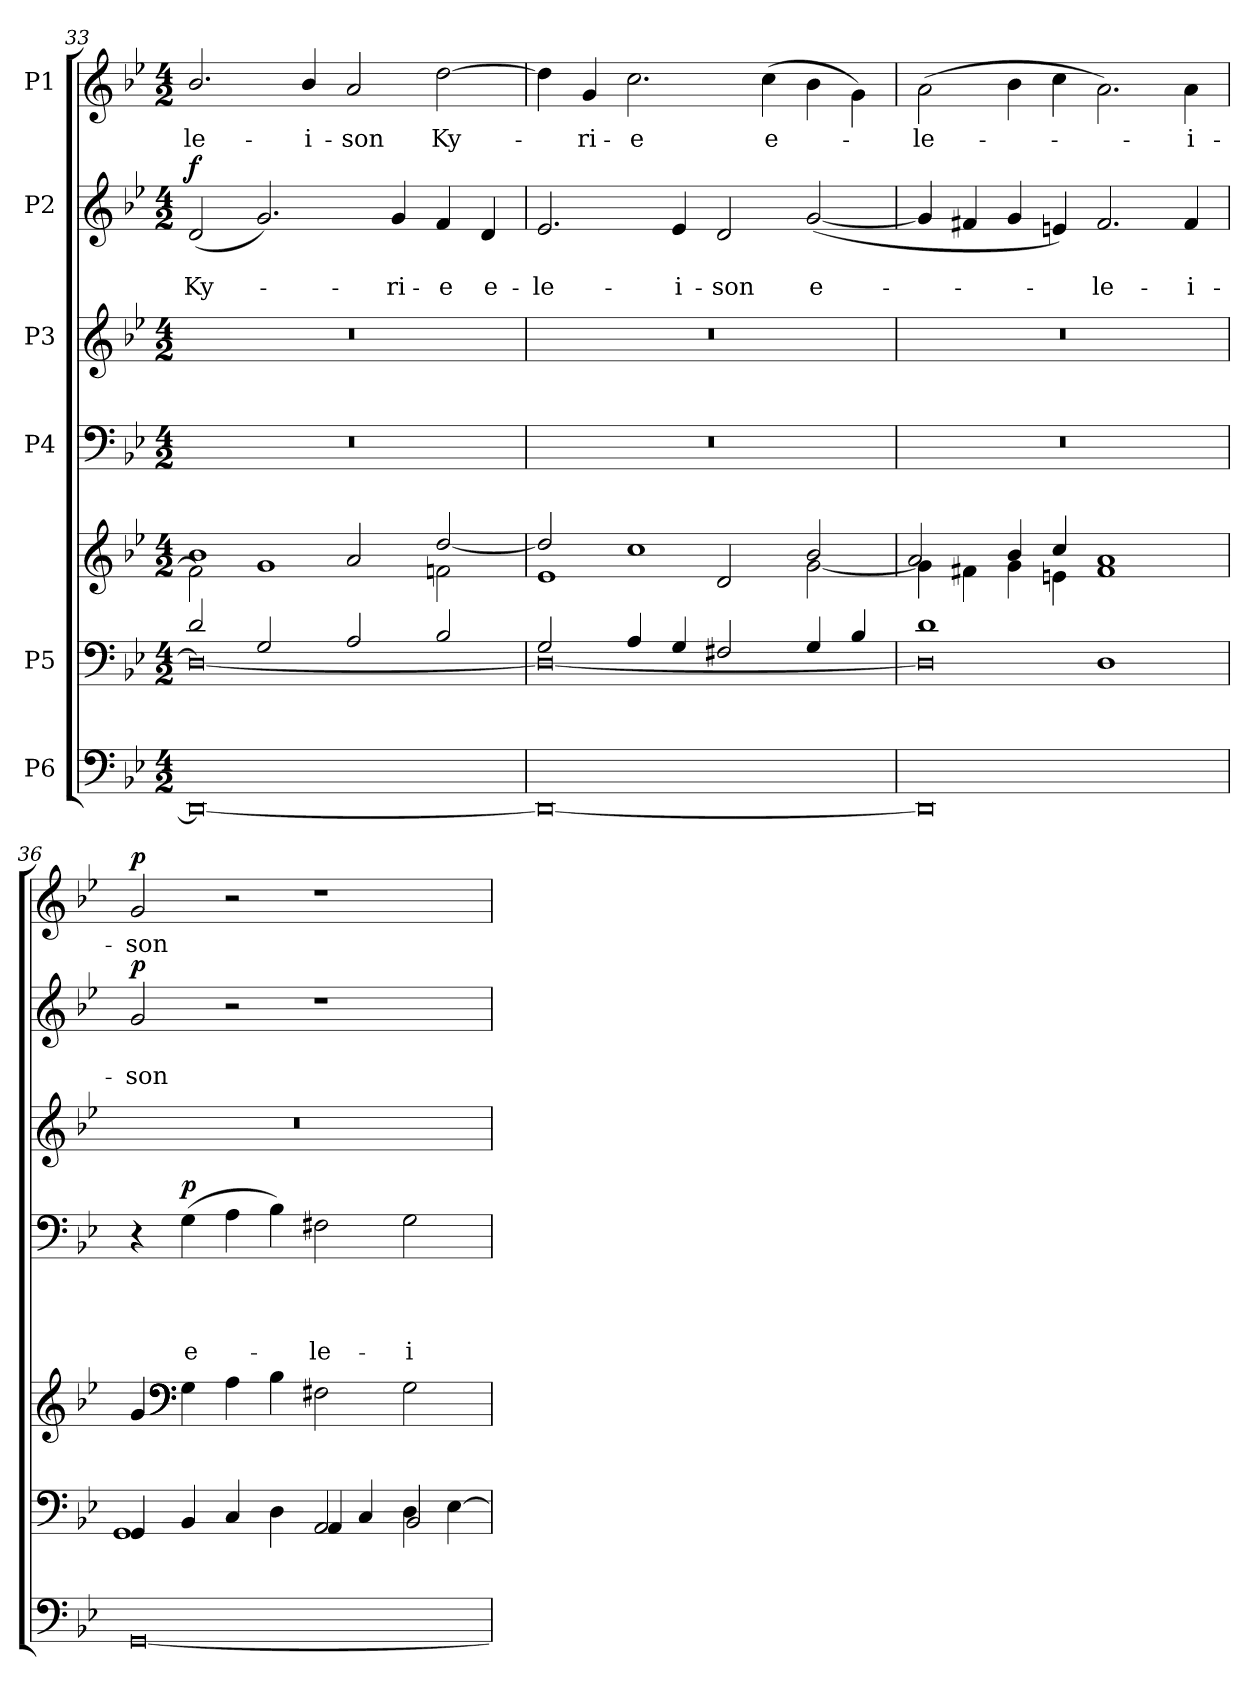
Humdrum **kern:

**kern	**kern	**kern	**kern	**text	**text	**text	**text	**dynam	**kern	**kern	**text	**text	**dynam	**kern	**text	**dynam
*part6	*part5	*part5	*part4	*part4	*part4	*part4	*part4	*part4	*part3	*part2	*part2	*part2	*part2	*part1	*part1	*part1
*staff7	*staff6	*staff5	*staff4	*staff4	*staff4	*staff4	*staff4	*staff4	*staff3	*staff2	*staff2	*staff2	*staff2	*staff1	*staff1	*staff1
*I"P6	*I"P5	*	*I"P4	*	*	*	*	*	*I"P3	*I"P2	*	*	*	*I"P1	*	*
*clefF4	*clefF4	*clefG2	*clefF4	*	*	*	*	*	*clefG2	*clefG2	*	*	*	*clefG2	*	*
*	*	*	*	*	*	*	*	*	*ITrd7c12	*	*	*	*	*	*	*
*k[b-e-]	*k[b-e-]	*k[b-e-]	*k[b-e-]	*	*	*	*	*	*k[b-e-]	*k[b-e-]	*	*	*	*k[b-e-]	*	*
*B-:	*B-:	*B-:	*B-:	*	*	*	*	*	*B-:	*B-:	*	*	*	*B-:	*	*
*M4/2	*M4/2	*M4/2	*M4/2	*	*	*	*	*	*M4/2	*M4/2	*	*	*	*M4/2	*	*
=33	=33	=33	=33	=33	=33	=33	=33	=33	=33	=33	=33	=33	=33	=33	=33	=33
*	*^	*^	*	*	*	*	*	*	*	*	*	*	*	*	*	*
*	*	*	*	*^	*	*	*	*	*	*	*	*	*	*	*	*	*	*
!	!	!	!	!	!	!LO:N:vis=1	!	!	!	!	!	!LO:N:vis=1	!	!	!LO:LY:b	!LO:DY:a	!	!LO:LY:b	!
0DD_	2d/	0D_	0ryy	1b-	2f#\]	0r	.	.	.	.	.	0r	(<2d/	.	Ky-	f	2.b-/	-le-	.
.	2G/	.	.	.	1g	.	.	.	.	.	.	.	2.g/)	.	.	.	.	.	.
!	!	!	!	!	!	!	!	!	!	!	!	!	!	!	!	!	!	!LO:LY:b	!
.	.	.	.	.	.	.	.	.	.	.	.	.	.	.	.	.	4b-/	-i-	.
!	!	!	!	!	!	!	!	!	!	!	!	!	!	!	!	!	!	!LO:LY:b	!
.	2A/	.	.	2a/	.	.	.	.	.	.	.	.	.	.	.	.	2a/	-son	.
!	!	!	!	!	!	!	!	!	!	!	!	!	!	!	!LO:LY:b	!	!	!	!
.	.	.	.	.	.	.	.	.	.	.	.	.	4g/	.	-ri-	.	.	.	.
!	!	!	!	!	!	!	!	!	!	!	!	!	!	!	!LO:LY:b	!	!	!LO:LY:b	!
.	2B-/	.	.	[>2dd/	2fni\	.	.	.	.	.	.	.	4f/	.	-e	.	[>2dd\	Ky-	.
!	!	!	!	!	!	!	!	!	!	!	!	!	!	!	!LO:LY:b	!	!	!	!
.	.	.	.	.	.	.	.	.	.	.	.	.	4d/	.	e-	.	.	.	.
=34	=34	=34	=34	=34	=34	=34	=34	=34	=34	=34	=34	=34	=34	=34	=34	=34	=34	=34	=34
!	!	!	!	!	!	!LO:N:vis=1	!	!	!	!	!	!LO:N:vis=1	!	!	!LO:LY:b	!	!	!	!
0DD_	2G/	0D_	0ryy	2dd/]	1e-	0r	.	.	.	.	.	0r	2.e-/	.	-le-	.	4dd\]	.	.
!	!	!	!	!	!	!	!	!	!	!	!	!	!	!	!	!	!	!LO:LY:b	!
.	.	.	.	.	.	.	.	.	.	.	.	.	.	.	.	.	4g/	-ri-	.
!	!	!	!	!	!	!	!	!	!	!	!	!	!	!	!	!	!	!LO:LY:b	!
.	4A/	.	.	1cc	.	.	.	.	.	.	.	.	.	.	.	.	2.cc\	-e	.
!	!	!	!	!	!	!	!	!	!	!	!	!	!	!	!LO:LY:b	!	!	!	!
.	4G/	.	.	.	.	.	.	.	.	.	.	.	4e-/	.	-i-	.	.	.	.
!	!	!	!	!	!	!	!	!	!	!	!	!	!	!	!LO:LY:b	!	!	!	!
.	2F#X/	.	.	.	2d/	.	.	.	.	.	.	.	2d/	.	-son	.	.	.	.
!	!	!	!	!	!	!	!	!	!	!	!	!	!	!	!	!	!	!LO:LY:b	!
.	.	.	.	.	.	.	.	.	.	.	.	.	.	.	.	.	(>4cc\	e-	.
!	!	!	!	!	!	!	!	!	!	!	!	!	!	!	!LO:LY:b	!	!	!	!
.	4G/	.	.	[<2g\	2b-/	.	.	.	.	.	.	.	(<[<2g/	.	e-	.	4b-\	.	.
.	4B-/	.	.	.	.	.	.	.	.	.	.	.	.	.	.	.	4g\)	.	.
!!LO:LB:g=z
=35	=35	=35	=35	=35	=35	=35	=35	=35	=35	=35	=35	=35	=35	=35	=35	=35	=35	=35	=35
!	!	!	!	!	!	!LO:N:vis=1	!	!	!	!	!	!LO:N:vis=1	!	!	!	!	!	!LO:LY:b	!
0DD]	1d	0D]	0ryy	4g\]	2a/	0r	.	.	.	.	.	0r	4g/]	.	.	.	(>2a\	-le-	.
.	.	.	.	4f#X\	.	.	.	.	.	.	.	.	4f#X/	.	.	.	.	.	.
.	.	.	.	4g\	4b-/	.	.	.	.	.	.	.	4g/	.	.	.	4b-\	.	.
.	.	.	.	4en\	4cc/	.	.	.	.	.	.	.	4en/)	.	.	.	4cc\	.	.
!	!	!	!	!	!	!	!	!	!	!	!	!	!	!	!LO:LY:b	!	!	!	!
.	1D	.	.	1f#	1a	.	.	.	.	.	.	.	2.f#/	.	-le-	.	2.a\)	.	.
!	!	!	!	!	!	!	!	!	!	!	!	!	!	!	!LO:LY:b	!	!	!LO:LY:b	!
.	.	.	.	.	.	.	.	.	.	.	.	.	4f#/	.	-i-	.	4a\	-i-	.
=36	=36	=36	=36	=36	=36	=36	=36	=36	=36	=36	=36	=36	=36	=36	=36	=36	=36	=36	=36
!	!	!	!	!	!	!	!	!	!	!	!	!LO:N:vis=1	!	!	!LO:LY:b	!LO:DY:a	!	!LO:LY:b	!LO:DY:a
[<0GG	4GG/	1GG	4ryy	4ryy	4g/	4r	.	.	.	.	.	0r	2g/	.	-son	p	2g/	-son	p
*	*	*	*clefF4	*	*	*	*	*	*	*	*	*	*	*	*	*	*	*	*
!	!	!	!	!	!	!	!	!	!	!LO:LY:b	!LO:DY:a	!	!	!	!	!	!	!	!
.	4BB-/	.	1..ryy	1..ryy	4G\	(>4G\	.	.	.	e-	p	.	.	.	.	.	.	.	.
.	4C/	.	.	.	4A\	4A\	.	.	.	.	.	.	2r	.	.	.	2r	.	.
.	4D\	.	.	.	4B-\	4B-\)	.	.	.	.	.	.	.	.	.	.	.	.	.
!	!	!	!	!	!	!	!	!	!	!LO:LY:b	!	!	!	!	!	!	!	!	!
.	2AA/	4AA/	.	.	2F#X\	2F#X\	.	.	.	-le-	.	.	1r	.	.	.	1r	.	.
.	.	4C/	.	.	.	.	.	.	.	.	.	.	.	.	.	.	.	.	.
!	!	!	!	!	!	!	!	!	!	!LO:LY:b	!	!	!	!	!	!	!	!	!
.	4D\	2BB-/	.	.	2G\	2G\	.	.	.	-i-	.	.	.	.	.	.	.	.	.
.	[>4E-\	.	.	.	.	.	.	.	.	.	.	.	.	.	.	.	.	.	.
*	*v	*v	*	*	*	*	*	*	*	*	*	*	*	*	*	*	*	*	*
*	*	*v	*v	*v	*	*	*	*	*	*	*	*	*	*	*	*	*	*
=	=	=	=	=	=	=	=	=	=	=	=	=	=	=	=	=
*-	*-	*-	*-	*-	*-	*-	*-	*-	*-	*-	*-	*-	*-	*-	*-	*-
